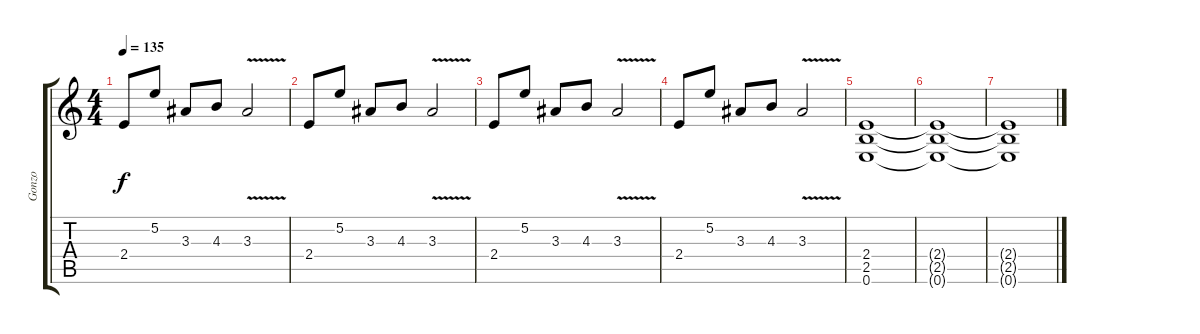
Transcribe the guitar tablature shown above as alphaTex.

\track ("Gonzo" "Gonzo") {instrument distortionguitar}
\staff {score tabs}
\tuning (E4 B3 G3 D3 A2 E2) {hide}
\ts (4 4)
\tempo 135
\clef g2
\ks c
2.4.8{dy f} 5.2.8 3.3.8 4.3.8 3.3{v}.2 |
2.4.8 5.2.8 3.3.8 4.3.8 3.3{v}.2 |
2.4.8 5.2.8 3.3.8 4.3.8 3.3{v}.2 |
2.4.8 5.2.8 3.3.8 4.3.8 3.3{v}.2 |
(2.4 2.5 0.6).1{volume 0} |
(2.4{t} 2.5{t} 0.6{t}).1 |
(2.4{t} 2.5{t} 0.6{t}).1
